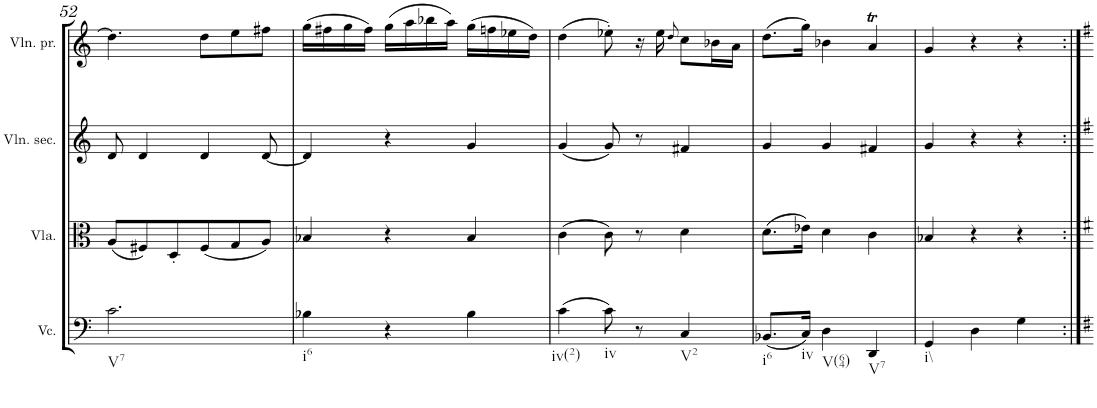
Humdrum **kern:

**kern	**kern	**kern	**kern
*part4	*part3	*part2	*part1
*staff4	*staff3	*staff2	*staff1
*I"Violoncelle	*I"Viola	*I"Violino secondo	*I"Violino primo
*I'Vc.	*I'Vla.	*I'Vln. sec.	*I'Vln. pr.
!!LO:PB:g=z
*clefF4	*clefC3	*clefG2	*clefG2
*k[]	*k[]	*k[]	*k[]
*M3/4	*M3/4	*M3/4	*M3/4
=52	=52	=52	=52
!LO:TX:b:t=V7	!	!	!
2.c\	(<8A/L	8d/	4.dd\]
.	8F#X/)	4d/	.
.	8D'/	.	.
.	(<8F#/	4d/	8dd\L
.	8G/	.	8ee\
.	8A/J)	[8d/	8ff#X\J
=53	=53	=53	=53
!LO:TX:b:t=i6	!	!	!
4B-X\	4B-X/	4d/]	(>16gg\LL
.	.	.	16ff#X\
.	.	.	16gg\
.	.	.	16ff#\JJ)
4r	4r	4r	(>16gg\LL
.	.	.	16aa\
.	.	.	16bb-X\
.	.	.	16aa\JJ)
4B-\	4B-/	4g/	(>16gg\LL
.	.	.	16ffn\
.	.	.	16ee-X\
.	.	.	16dd\JJ)
=54	=54	=54	=54
!LO:TX:b:t=iv(2)	!	!	!
(>4c\	(>4c\	(<4g/	(>4dd\
!LO:TX:b:t=iv	!	!	!
8c\)	8c\)	8g/)	8ee-X'\)
8r	8r	8r	16r
.	.	.	16ee-\
.	.	.	8qdd/
!LO:TX:b:t=V2	!	!	!
4C/	4d\	4f#X/	8cc\L
.	.	.	16b-X\L
.	.	.	16a\JJ
=55	=55	=55	=55
!LO:TX:b:t=i6	!	!	!
(<8.BB-X/L	(>8.d\L	4g/	(>8.dd\L
!LO:TX:b:t=iv	!	!	!
16C/Jk)	16e-X\Jk)	.	16gg\Jk)
!LO:TX:b:t=V(64)	!	!	!
4D\	4d\	4g/	4b-X\
!LO:TX:b:t=V7	!	!	!
4DD/	4c\	4f#X/	4aT/
=56	=56	=56	=56
!LO:TX:b:t=i\\	!	!	!
4GG/	4B-X/	4g/	4g/
4D\	4r	4r	4r
4G\	4r	4r	4r
=:|!	=:|!	=:|!	=:|!
*-	*-	*-	*-
